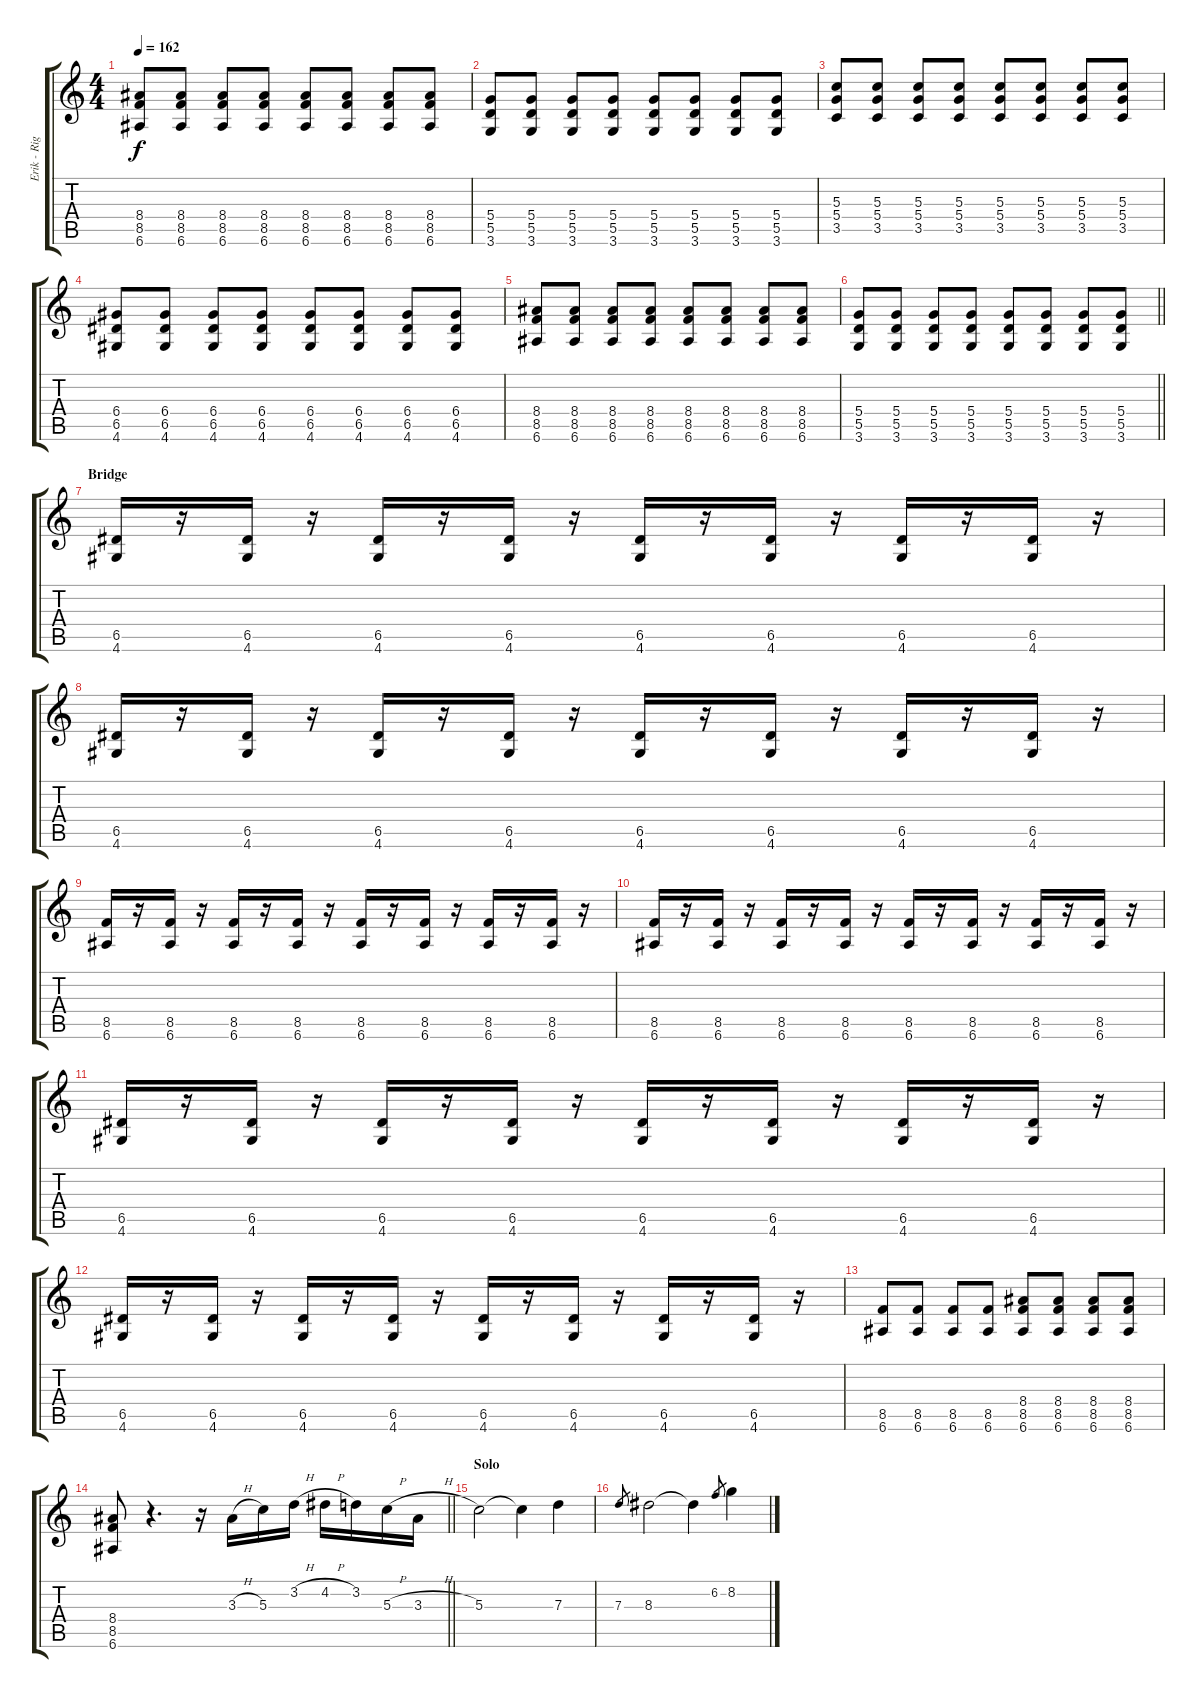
\track ("Erik - Right Guitar" "Erik - Rig") {instrument distortionguitar}
\staff {score tabs}
\tuning (E4 B3 G3 D3 A2 E2) {hide}
\ts (4 4)
\tempo 162
\clef g2
\ks c
(8.4 8.5 6.6).8{dy f} (8.4 8.5 6.6).8 (8.4 8.5 6.6).8 (8.4 8.5 6.6).8 (8.4 8.5 6.6).8 (8.4 8.5 6.6).8 (8.4 8.5 6.6).8 (8.4 8.5 6.6).8 |
(5.4 5.5 3.6).8 (5.4 5.5 3.6).8 (5.4 5.5 3.6).8 (5.4 5.5 3.6).8 (5.4 5.5 3.6).8 (5.4 5.5 3.6).8 (5.4 5.5 3.6).8 (5.4 5.5 3.6).8 |
(5.3 5.4 3.5).8 (5.3 5.4 3.5).8 (5.3 5.4 3.5).8 (5.3 5.4 3.5).8 (5.3 5.4 3.5).8 (5.3 5.4 3.5).8 (5.3 5.4 3.5).8 (5.3 5.4 3.5).8 |
(6.4 6.5 4.6).8 (6.4 6.5 4.6).8 (6.4 6.5 4.6).8 (6.4 6.5 4.6).8 (6.4 6.5 4.6).8 (6.4 6.5 4.6).8 (6.4 6.5 4.6).8 (6.4 6.5 4.6).8 |
(8.4 8.5 6.6).8 (8.4 8.5 6.6).8 (8.4 8.5 6.6).8 (8.4 8.5 6.6).8 (8.4 8.5 6.6).8 (8.4 8.5 6.6).8 (8.4 8.5 6.6).8 (8.4 8.5 6.6).8 |
\barLineRight lightlight
(5.4 5.5 3.6).8 (5.4 5.5 3.6).8 (5.4 5.5 3.6).8 (5.4 5.5 3.6).8 (5.4 5.5 3.6).8 (5.4 5.5 3.6).8 (5.4 5.5 3.6).8 (5.4 5.5 3.6).8 |
\section ("" "Bridge")
(6.5 4.6).16 r.16 (6.5 4.6).16 r.16 (6.5 4.6).16 r.16 (6.5 4.6).16 r.16 (6.5 4.6).16 r.16 (6.5 4.6).16 r.16 (6.5 4.6).16 r.16 (6.5 4.6).16 r.16 |
(6.5 4.6).16 r.16 (6.5 4.6).16 r.16 (6.5 4.6).16 r.16 (6.5 4.6).16 r.16 (6.5 4.6).16 r.16 (6.5 4.6).16 r.16 (6.5 4.6).16 r.16 (6.5 4.6).16 r.16 |
(8.5 6.6).16 r.16 (8.5 6.6).16 r.16 (8.5 6.6).16 r.16 (8.5 6.6).16 r.16 (8.5 6.6).16 r.16 (8.5 6.6).16 r.16 (8.5 6.6).16 r.16 (8.5 6.6).16 r.16 |
(8.5 6.6).16 r.16 (8.5 6.6).16 r.16 (8.5 6.6).16 r.16 (8.5 6.6).16 r.16 (8.5 6.6).16 r.16 (8.5 6.6).16 r.16 (8.5 6.6).16 r.16 (8.5 6.6).16 r.16 |
(6.5 4.6).16 r.16 (6.5 4.6).16 r.16 (6.5 4.6).16 r.16 (6.5 4.6).16 r.16 (6.5 4.6).16 r.16 (6.5 4.6).16 r.16 (6.5 4.6).16 r.16 (6.5 4.6).16 r.16 |
(6.5 4.6).16 r.16 (6.5 4.6).16 r.16 (6.5 4.6).16 r.16 (6.5 4.6).16 r.16 (6.5 4.6).16 r.16 (6.5 4.6).16 r.16 (6.5 4.6).16 r.16 (6.5 4.6).16 r.16 |
(8.5 6.6).8 (8.5 6.6).8 (8.5 6.6).8 (8.5 6.6).8 (8.4 8.5 6.6).8 (8.4 8.5 6.6).8 (8.4 8.5 6.6).8 (8.4 8.5 6.6).8 |
\barLineRight lightlight
(8.4 8.5 6.6).8 r.4{d} r.16 3.3{h}.16 5.3.16 3.2{h}.16 4.2{h}.16 3.2.16 5.3{h}.16 3.3{h}.16 |
\section ("" "Solo")
5.3.2 5.3{t}.4 7.3.4 |
7.3.8{gr} 8.3.2 8.3{t}.4 6.2.8{gr} 8.2.4
